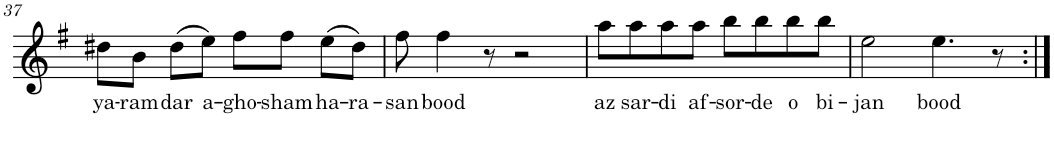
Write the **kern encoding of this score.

**kern	**text
*part1	*part1
*staff1	*staff1
*I"Violin	*
*I'Vln.	*
!!LO:PB:g=z
*clefG2	*
*k[f#]	*
*M4/4	*
=37	=37
!	!LO:LY:b
8dd#X\L	ya-
!	!LO:LY:b
8b\J	-ram
!	!LO:LY:b
(8dd#\L	dar
!	!LO:LY:b
8ee\J)	a-
!	!LO:LY:b
8ff#\L	-gho-
!	!LO:LY:b
8ff#\J	-sham
!	!LO:LY:b
(8ee\L	ha-
!	!LO:LY:b
8dd#\J)	-ra-
=38	=38
!	!LO:LY:b
8ff#\	-san
!	!LO:LY:b
4ff#\	bood
8r	.
2r	.
=39	=39
!	!LO:LY:b
8aa\L	az
!	!LO:LY:b
8aa\	sar-
!	!LO:LY:b
8aa\	-di
!	!LO:LY:b
8aa\J	af-
!	!LO:LY:b
8bb\L	-sor-
!	!LO:LY:b
8bb\	-de
!	!LO:LY:b
8bb\	o
!	!LO:LY:b
8bb\J	bi-
=40	=40
!	!LO:LY:b
2ee\	-jan
!	!LO:LY:b
4.ee\	bood
8r	.
=:|!	=:|!
*-	*-
